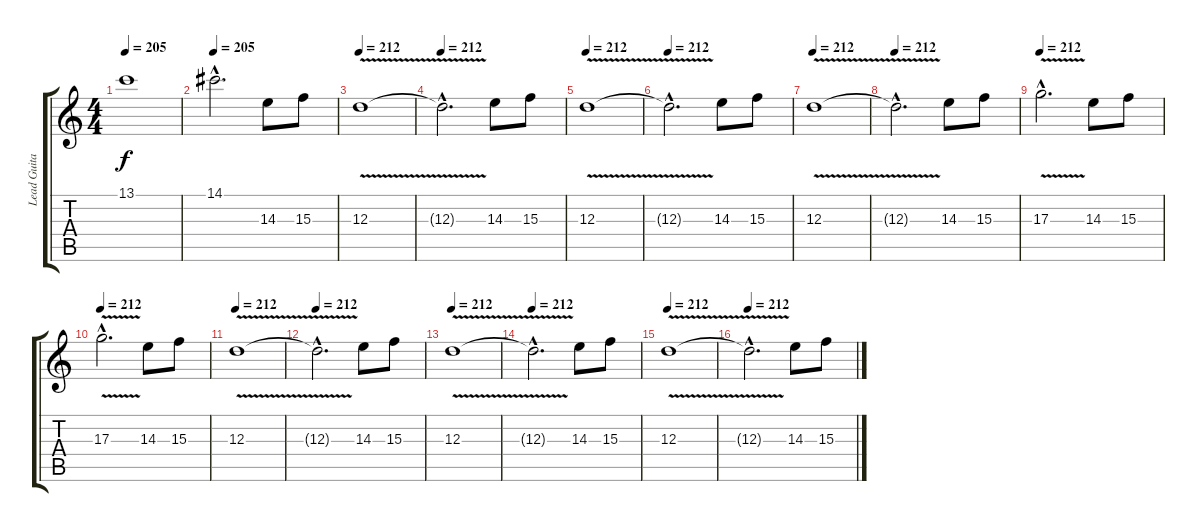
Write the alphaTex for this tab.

\track ("Lead Guitar I" "Lead Guita") {instrument distortionguitar}
\staff {score tabs}
\tuning (B3 Gb3 D3 A2 E2 B1) {hide}
\ts (4 4)
\tempo 205
\clef g2
\ks c
13.1.1{dy f} |
\tempo 205
14.1{hac}.2{d} 14.3.8 15.3.8 |
\tempo 212
12.3{v}.1 |
\tempo 212
12.3{hac t}.2{d} 14.3.8 15.3.8 |
\tempo 212
12.3{v}.1 |
\tempo 212
12.3{hac t}.2{d} 14.3.8 15.3.8 |
\tempo 212
12.3{v}.1 |
\tempo 212
12.3{hac t}.2{d} 14.3.8 15.3.8 |
\tempo 212
17.3{v hac}.2{d} 14.3.8 15.3.8 |
\tempo 212
17.3{v hac}.2{d} 14.3.8 15.3.8 |
\tempo 212
12.3{v}.1 |
\tempo 212
12.3{hac t}.2{d} 14.3.8 15.3.8 |
\tempo 212
12.3{v}.1 |
\tempo 212
12.3{hac t}.2{d} 14.3.8 15.3.8 |
\tempo 212
12.3{v}.1 |
\tempo 212
12.3{hac t}.2{d} 14.3.8 15.3.8
